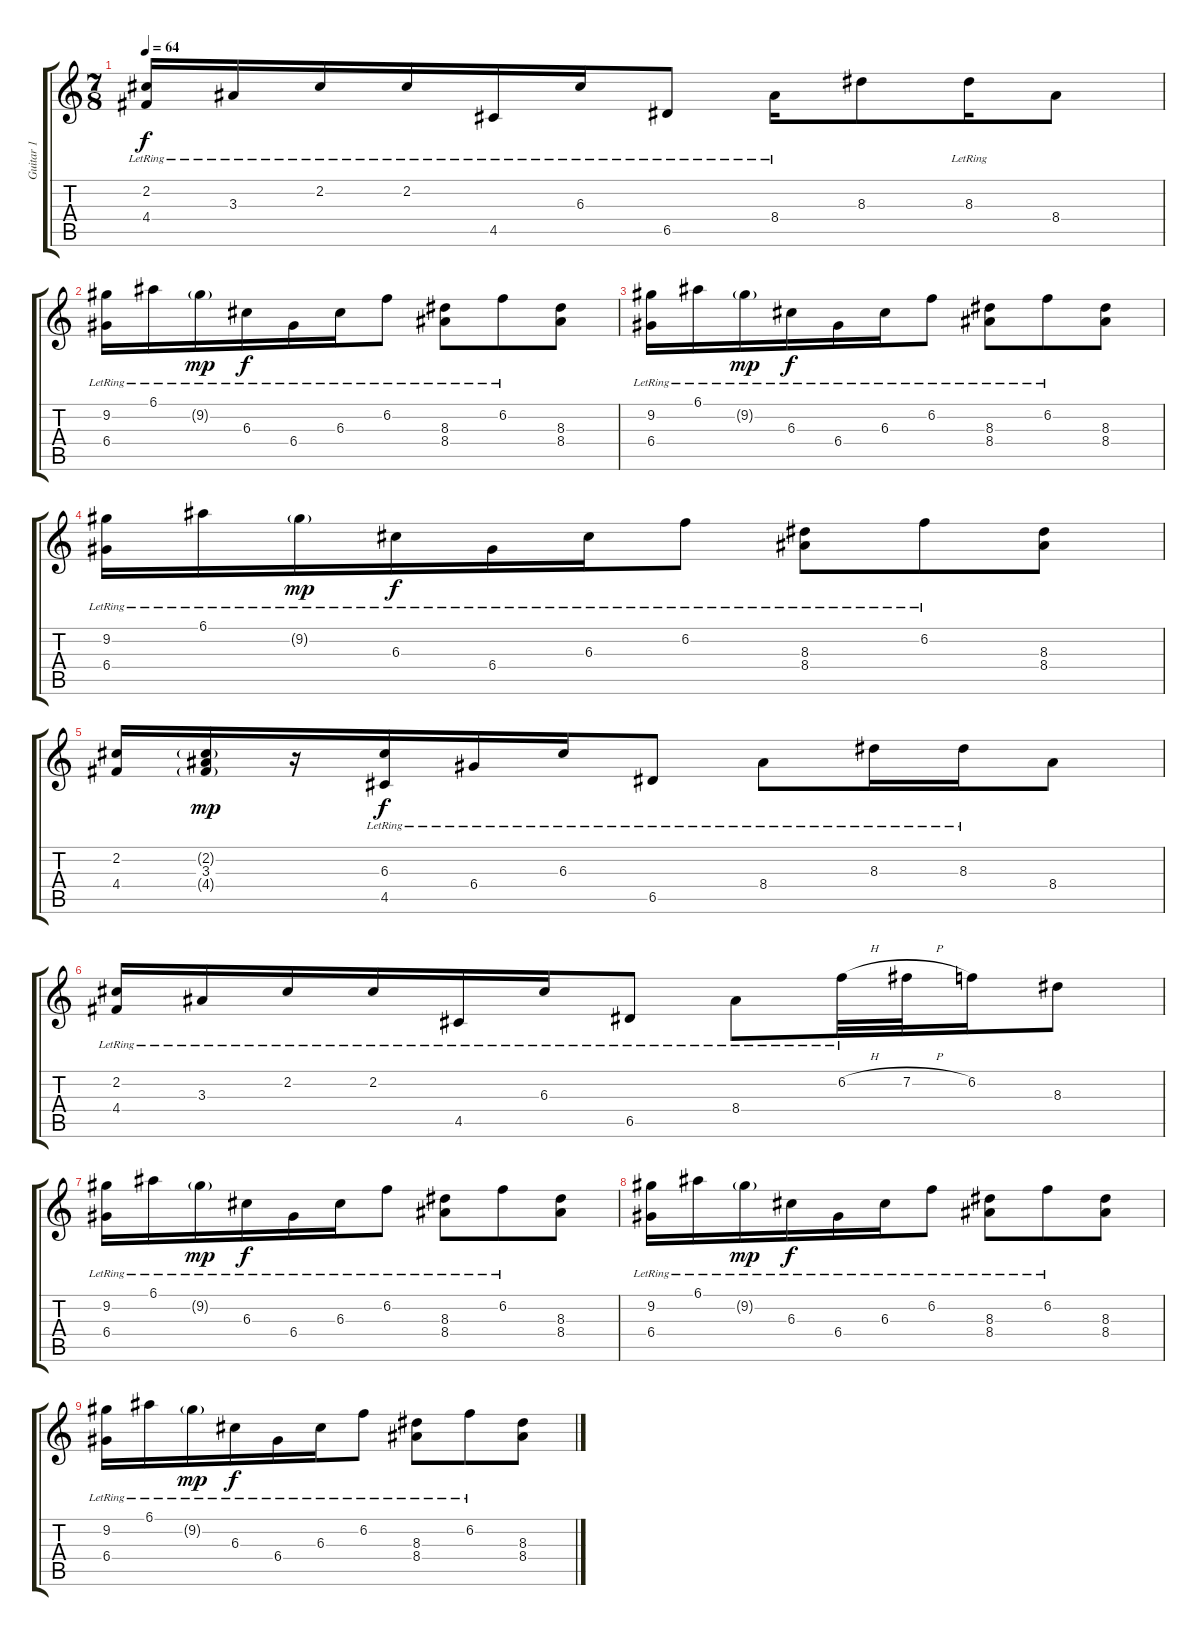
\track ("Guitar 1" "Guitar 1") {instrument acousticguitarsteel}
\staff {score tabs}
\tuning (E4 B3 G3 D3 A2 E2) {hide}
\ts (7 8)
\tempo 64
\clef g2
\ks c
(2.2{lr} 4.4{lr}).16{dy f} 3.3{lr}.16 2.2{lr}.16 2.2{lr}.16 4.5{lr}.16 6.3{lr}.16 6.5{lr}.8 8.4{lr}.16 8.3.8 8.3{lr}.16 8.4.8 |
(9.2{lr} 6.4{lr}).16 6.1{lr}.16 9.2{g lr}.16{dy mp} 6.3{lr}.16{dy f} 6.4{lr}.16 6.3{lr}.16 6.2{lr}.8 (8.3{lr} 8.4{lr}).8 6.2{lr}.8 (8.3 8.4).8 |
(9.2{lr} 6.4{lr}).16 6.1{lr}.16 9.2{g lr}.16{dy mp} 6.3{lr}.16{dy f} 6.4{lr}.16 6.3{lr}.16 6.2{lr}.8 (8.3{lr} 8.4{lr}).8 6.2{lr}.8 (8.3 8.4).8 |
(9.2{lr} 6.4{lr}).16 6.1{lr}.16 9.2{g lr}.16{dy mp} 6.3{lr}.16{dy f} 6.4{lr}.16 6.3{lr}.16 6.2{lr}.8 (8.3{lr} 8.4{lr}).8 6.2{lr}.8 (8.3 8.4).8 |
(2.2 4.4).16 (2.2{g} 3.3 4.4{g}).16{dy mp} r.16 (6.3{lr} 4.5{lr}).16{dy f} 6.4{lr}.16 6.3{lr}.16 6.5{lr}.8 8.4{lr}.8 8.3{lr}.16 8.3{lr}.16 8.4.8 |
(2.2{lr} 4.4{lr}).16 3.3{lr}.16 2.2{lr}.16 2.2{lr}.16 4.5{lr}.16 6.3{lr}.16 6.5{lr}.8 8.4{lr}.8 6.2{h lr}.32 7.2{h}.32 6.2.16 8.3.8 |
(9.2{lr} 6.4{lr}).16 6.1{lr}.16 9.2{g lr}.16{dy mp} 6.3{lr}.16{dy f} 6.4{lr}.16 6.3{lr}.16 6.2{lr}.8 (8.3{lr} 8.4{lr}).8 6.2{lr}.8 (8.3 8.4).8 |
(9.2{lr} 6.4{lr}).16 6.1{lr}.16 9.2{g lr}.16{dy mp} 6.3{lr}.16{dy f} 6.4{lr}.16 6.3{lr}.16 6.2{lr}.8 (8.3{lr} 8.4{lr}).8{volume 0} 6.2{lr}.8 (8.3 8.4).8 |
(9.2{lr} 6.4{lr}).16 6.1{lr}.16 9.2{g lr}.16{dy mp} 6.3{lr}.16{dy f} 6.4{lr}.16 6.3{lr}.16 6.2{lr}.8 (8.3{lr} 8.4{lr}).8 6.2{lr}.8 (8.3 8.4).8
